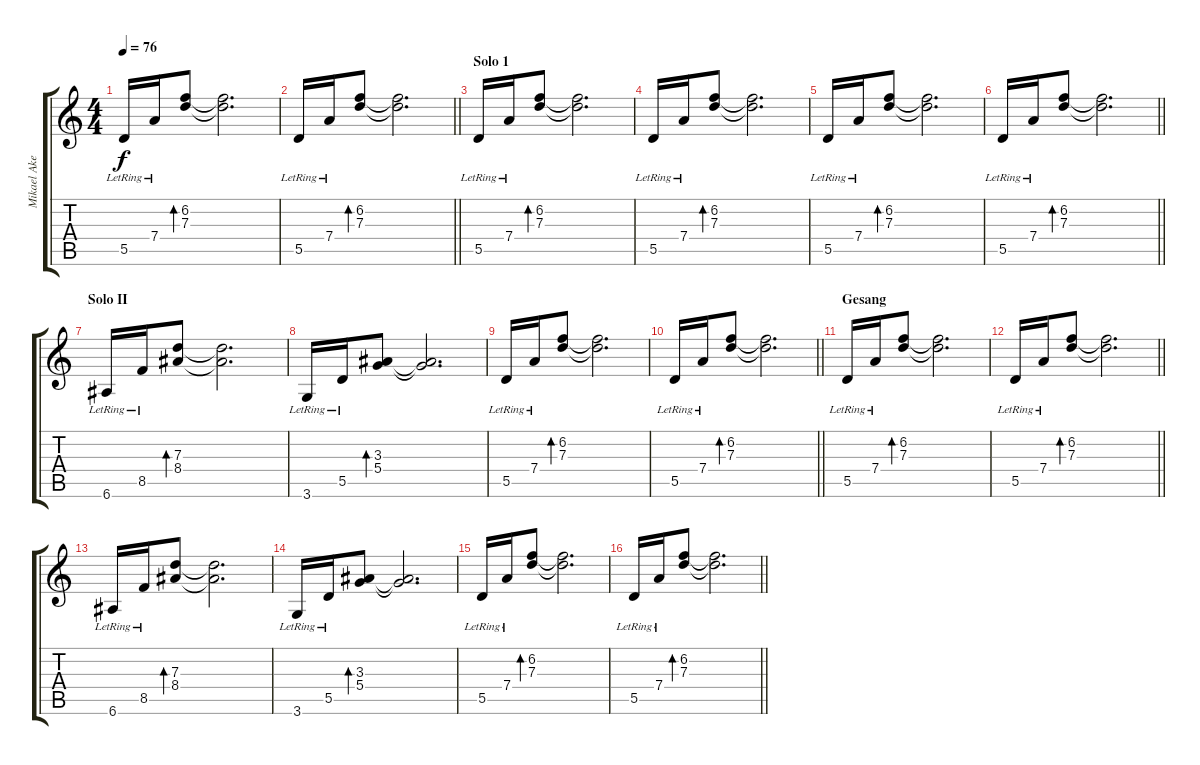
\track ("Mikael Akerfeldt" "Mikael Ake") {instrument acousticguitarnylon}
\staff {score tabs}
\tuning (E4 B3 G3 D3 A2 E2) {hide}
\ts (4 4)
\tempo 76
\clef g2
\ks c
5.5{lr}.16{dy f} 7.4{lr}.16 (6.2 7.3).8{bd 60} (6.2{t} 7.3{t}).2{d} |
\barLineRight lightlight
5.5{lr}.16 7.4{lr}.16 (6.2 7.3).8{bd 60} (6.2{t} 7.3{t}).2{d} |
\section ("" "Solo 1")
5.5{lr}.16 7.4{lr}.16 (6.2 7.3).8{bd 60} (6.2{t} 7.3{t}).2{d} |
5.5{lr}.16 7.4{lr}.16 (6.2 7.3).8{bd 60} (6.2{t} 7.3{t}).2{d} |
5.5{lr}.16 7.4{lr}.16 (6.2 7.3).8{bd 60} (6.2{t} 7.3{t}).2{d} |
\barLineRight lightlight
5.5{lr}.16 7.4{lr}.16 (6.2 7.3).8{bd 60} (6.2{t} 7.3{t}).2{d} |
\section ("" "Solo II")
6.6{lr}.16 8.5{lr}.16 (7.3 8.4).8{bd 60} (7.3{t} 8.4{t}).2{d} |
3.6{lr}.16 5.5{lr}.16 (3.3 5.4).8{bd 60} (3.3{t} 5.4{t}).2{d} |
5.5{lr}.16 7.4{lr}.16 (6.2 7.3).8{bd 60} (6.2{t} 7.3{t}).2{d} |
\barLineRight lightlight
5.5{lr}.16 7.4{lr}.16 (6.2 7.3).8{bd 60} (6.2{t} 7.3{t}).2{d} |
\section ("" "Gesang")
5.5{lr}.16 7.4{lr}.16 (6.2 7.3).8{bd 60} (6.2{t} 7.3{t}).2{d} |
\barLineRight lightlight
5.5{lr}.16 7.4{lr}.16 (6.2 7.3).8{bd 60} (6.2{t} 7.3{t}).2{d} |
6.6{lr}.16 8.5{lr}.16 (7.3 8.4).8{bd 60} (7.3{t} 8.4{t}).2{d} |
3.6{lr}.16 5.5{lr}.16 (3.3 5.4).8{bd 60} (3.3{t} 5.4{t}).2{d} |
5.5{lr}.16 7.4{lr}.16 (6.2 7.3).8{bd 60} (6.2{t} 7.3{t}).2{d} |
\barLineRight lightlight
5.5{lr}.16 7.4{lr}.16 (6.2 7.3).8{bd 60} (6.2{t} 7.3{t}).2{d}
